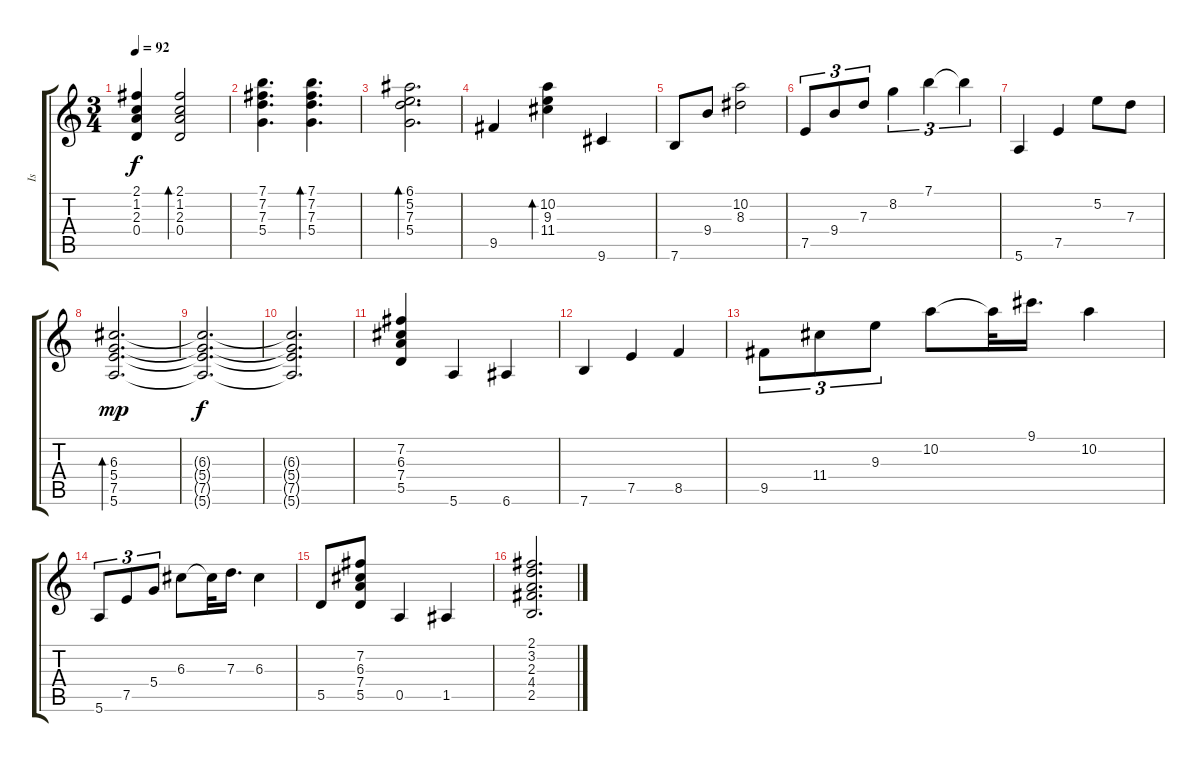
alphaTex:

\track ("Is" "Is") {instrument acousticguitarnylon}
\staff {score tabs}
\tuning (E4 B3 G3 D3 A2 E2) {hide}
\ts (3 4)
\tempo 92
\clef g2
\ks c
(2.1 1.2 2.3 0.4).4{dy f} (2.1 1.2 2.3 0.4).2{bd 60} |
(7.1 7.2 7.3 5.4).4{d} (7.1 7.2 7.3 5.4).4{d bd 240} |
(6.1 5.2 7.3 5.4).2{d bd 240} |
9.5.4 (10.2 9.3 11.4).4{bd 240} 9.6.4 |
7.6.8 9.4.8 (10.2 8.3).2 |
7.5.8{tu (3 2)} 9.4.8{tu (3 2)} 7.3.8{tu (3 2)} 8.2.4{tu (3 2)} 7.1.4{tu (3 2)} 7.1{t}.4{tu (3 2)} |
5.6.4 7.5.4 5.2.8 7.3.8 |
(6.3 5.4 7.5 5.6).2{d bd 240 dy mp} |
(6.3{t} 5.4{t} 7.5{t} 5.6{t}).2{d dy f} |
(6.3{t} 5.4{t} 7.5{t} 5.6{t}).2{d} |
(7.2 6.3 7.4 5.5).4 5.6.4 6.6.4 |
7.6.4 7.5.4 8.5.4 |
9.5.8{tu (3 2)} 11.4.8{tu (3 2)} 9.3.8{tu (3 2)} 10.2.8 10.2{t}.32 9.1.16{d} 10.2.4 |
5.6.8{tu (3 2)} 7.5.8{tu (3 2)} 5.4.8{tu (3 2)} 6.3.8 6.3{t}.32 7.3.16{d} 6.3.4 |
5.5.8 (7.2 6.3 7.4 5.5).8 0.5.4 1.5.4 |
(2.1 3.2 2.3 4.4 2.5).2{d}
